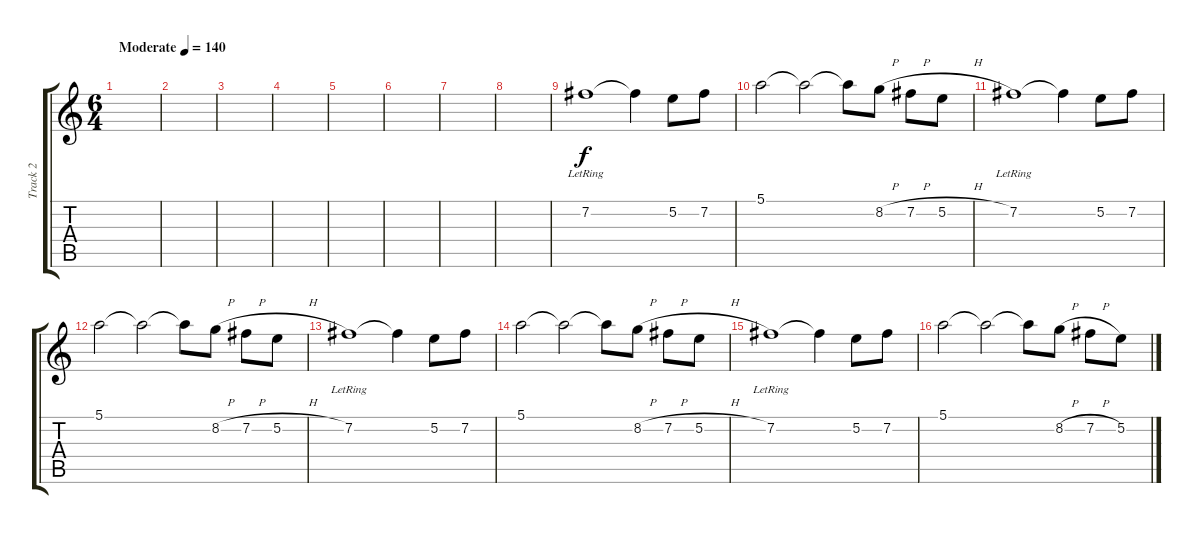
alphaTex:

\track ("Track 2" "Track 2") {instrument electricguitarjazz}
\staff {score tabs}
\tuning (E4 B3 G3 D3 A2 E2) {hide}
\ts (6 4)
\tempo (140 "Moderate")
\clef g2
\ks c
|
|
|
|
|
|
|
|
7.2{lr}.1 7.2{t}.4 5.2.8 7.2.8 |
5.1.2 5.1{t}.2 5.1{t}.8 8.2{h}.8 7.2{h}.8 5.2{h}.8 |
7.2{lr}.1 7.2{t}.4 5.2.8 7.2.8 |
5.1.2 5.1{t}.2 5.1{t}.8 8.2{h}.8 7.2{h}.8 5.2{h}.8 |
7.2{lr}.1 7.2{t}.4 5.2.8 7.2.8 |
5.1.2 5.1{t}.2 5.1{t}.8 8.2{h}.8 7.2{h}.8 5.2{h}.8 |
7.2{lr}.1 7.2{t}.4 5.2.8 7.2.8 |
5.1.2 5.1{t}.2 5.1{t}.8 8.2{h}.8 7.2{h}.8 5.2{h}.8
